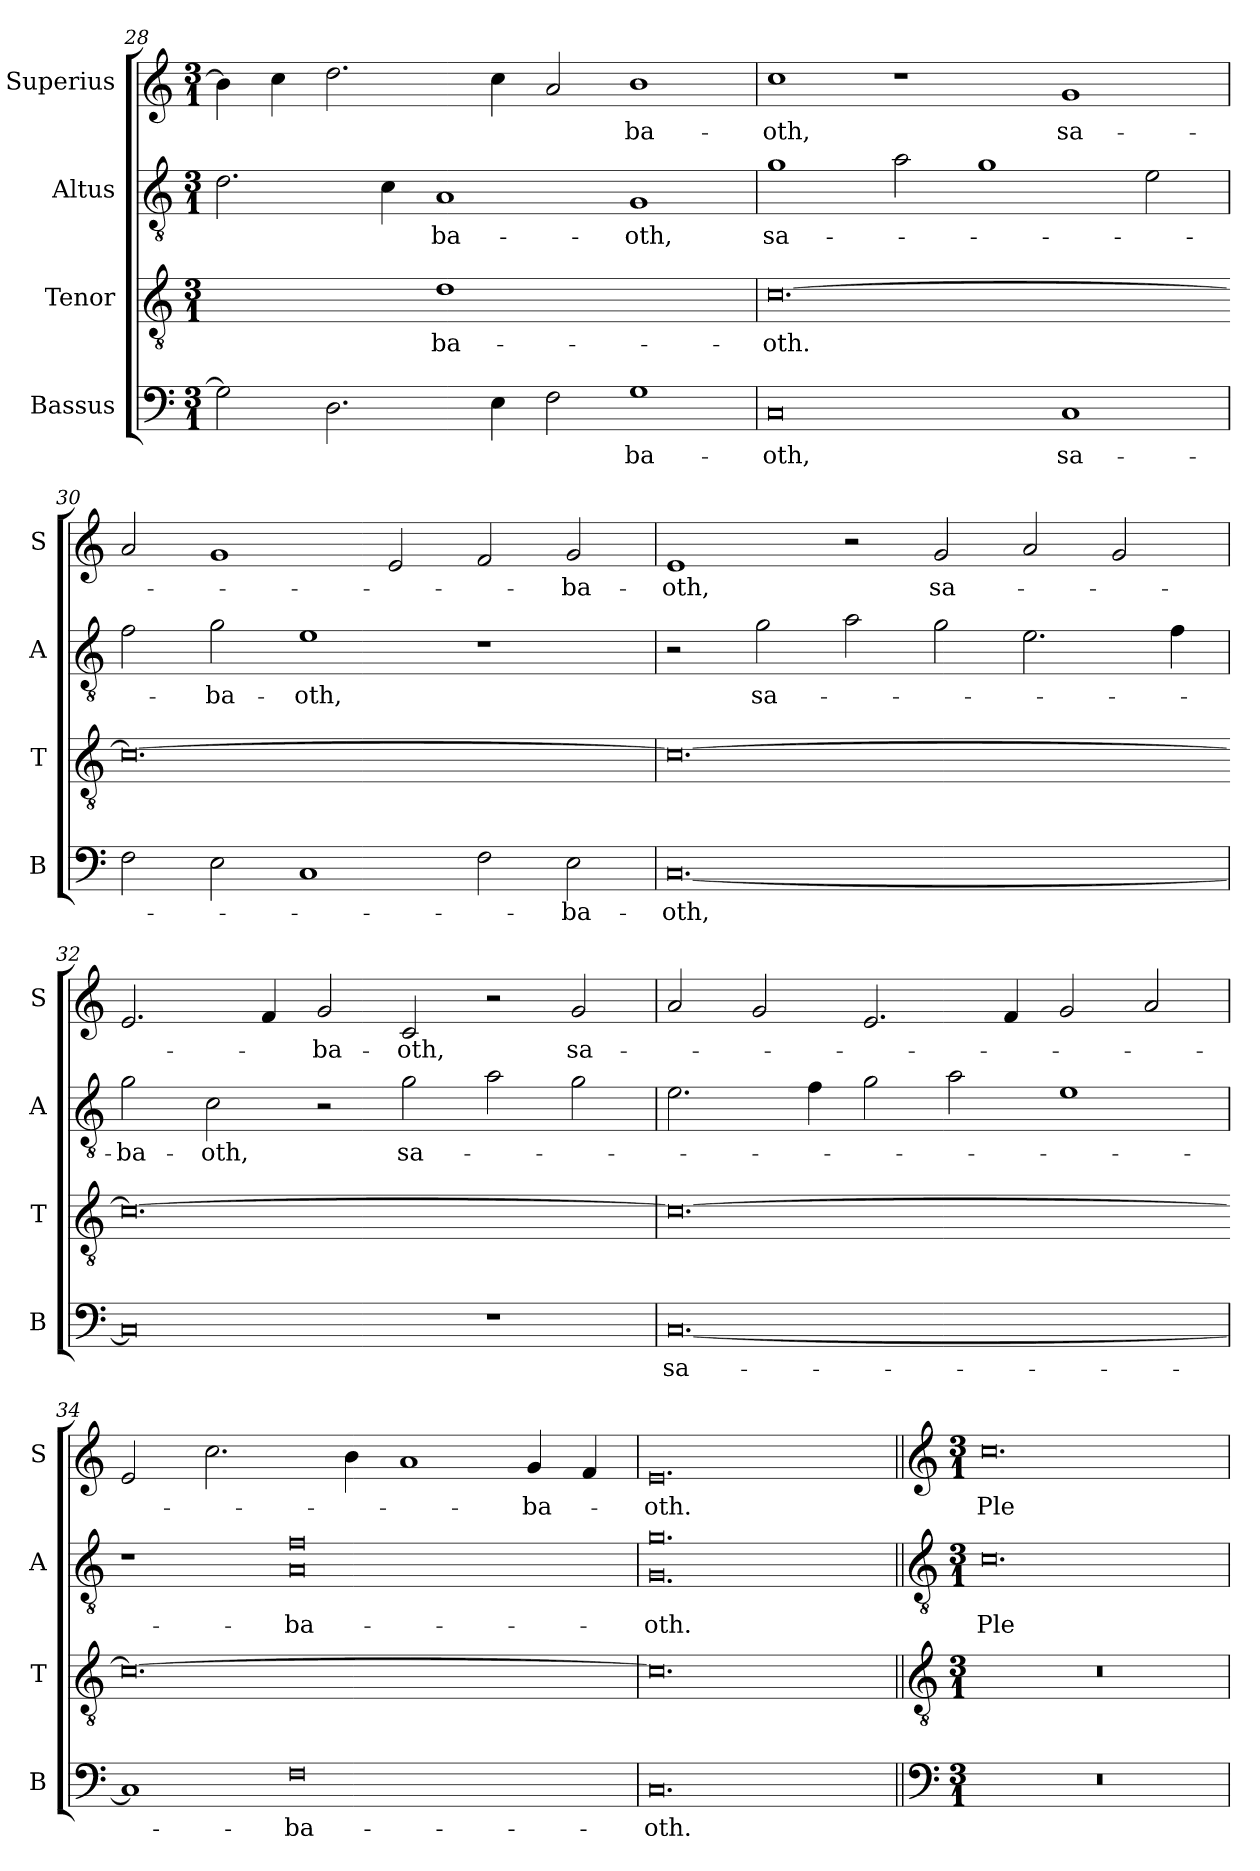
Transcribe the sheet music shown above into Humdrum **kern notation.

**kern	**text	**kern	**text	**kern	**text	**kern	**text
*part4	*part4	*part3	*part3	*part2	*part2	*part1	*part1
*staff4	*staff4	*staff3	*staff3	*staff2	*staff2	*staff1	*staff1
*I"Bassus	*	*I"Tenor	*	*I"Altus	*	*I"Superius	*
*I'B	*	*I'T	*	*I'A	*	*I'S	*
*clefF4	*	*clefGv2	*	*clefGv2	*	*clefG2	*
*k[]	*	*k[]	*	*k[]	*	*k[]	*
*M3/1	*	*M3/1	*	*M3/1	*	*M3/1	*
=28	=28	=28	=28	=28	=28	=28	=28
2G\]	.	1dyy]	.	2.d\	.	4b\]	.
.	.	.	.	.	.	4cc\	.
2.D\	.	.	.	.	.	2.dd\	.
.	.	.	.	4c\	.	.	.
!	!	!LO:N:vis=1	!	!	!	!	!
.	.	0d	-ba-	1A	-ba-	.	.
4E\	.	.	.	.	.	4cc\	.
2F\	.	.	.	.	.	2a/	.
1G	-ba-	.	.	1G	-oth,	1b	-ba-
=29	=29	=29	=29	=29	=29	=29	=29
0C	-oth,	[0.c	-oth.	1g	sa-	1cc	-oth,
.	.	.	.	2a\	.	1r	.
.	.	.	.	1g	.	.	.
1C	sa-	.	.	.	.	1g	sa-
.	.	.	.	2e\	.	.	.
=30	=30	=30-	=30	=30	=30	=30	=30
2F\	.	0.c_	.	2f\	.	2a/	.
2E\	.	.	.	2g\	-ba-	1g	.
1C	.	.	.	1e	-oth,	.	.
.	.	.	.	.	.	2e/	.
2F\	.	.	.	1r	.	2f/	.
2E\	-ba-	.	.	.	.	2g/	-ba-
=31	=31	=31	=31	=31	=31	=31	=31
[0.C	-oth,	0.c_	.	2r	.	1e	-oth,
.	.	.	.	2g\	sa-	.	.
.	.	.	.	2a\	.	2r	.
.	.	.	.	2g\	.	2g/	sa-
.	.	.	.	2.e\	.	2a/	.
.	.	.	.	.	.	2g/	.
.	.	.	.	4f\	.	.	.
=32	=32	=32-	=32	=32	=32	=32	=32
0C]	.	0.c_	.	2g\	-ba-	2.e/	.
.	.	.	.	2c\	-oth,	.	.
.	.	.	.	.	.	4f/	.
.	.	.	.	2r	.	2g/	-ba-
.	.	.	.	2g\	sa-	2c/	-oth,
1r	.	.	.	2a\	.	2r	.
.	.	.	.	2g\	.	2g/	sa-
=33	=33	=33	=33	=33	=33	=33	=33
[0.C	sa-	0.c_	.	2.e\	.	2a/	.
.	.	.	.	.	.	2g/	.
.	.	.	.	4f\	.	.	.
.	.	.	.	2g\	.	2.e/	.
.	.	.	.	2a\	.	.	.
.	.	.	.	.	.	4f/	.
.	.	.	.	1e	.	2g/	.
.	.	.	.	.	.	2a/	.
=34	=34	=34-	=34	=34	=34	=34	=34
1C]	.	0.c_	.	1r	.	2e/	.
.	.	.	.	.	.	2.cc\	.
0F	-ba-	.	.	0A 0f	-ba-	.	.
.	.	.	.	.	.	4b\	.
.	.	.	.	.	.	1a	.
.	.	.	.	.	.	4g/	-ba-
.	.	.	.	.	.	4f/	.
=35	=35	=35	=35	=35	=35	=35	=35
*	*	*	*	*^	*	*	*
0.C	-oth.	0.c]	.	0.G\	0.g/	-oth.	0.e	-oth.
*	*	*	*	*v	*v	*	*	*
!!LO:LB:g=z
=36||	=36||	=36||	=36||	=36||	=36||	=36||	=36||
*clefF4	*	*clefGv2	*	*clefGv2	*	*clefG2	*
*k[]	*	*k[]	*	*k[]	*	*k[]	*
*M3/1	*	*M3/1	*	*M3/1	*	*M3/1	*
0.r	.	0.r	.	0.c	Ple-	0.cc	Ple-
=	=	=	=	=	=	=	=
*-	*-	*-	*-	*-	*-	*-	*-
